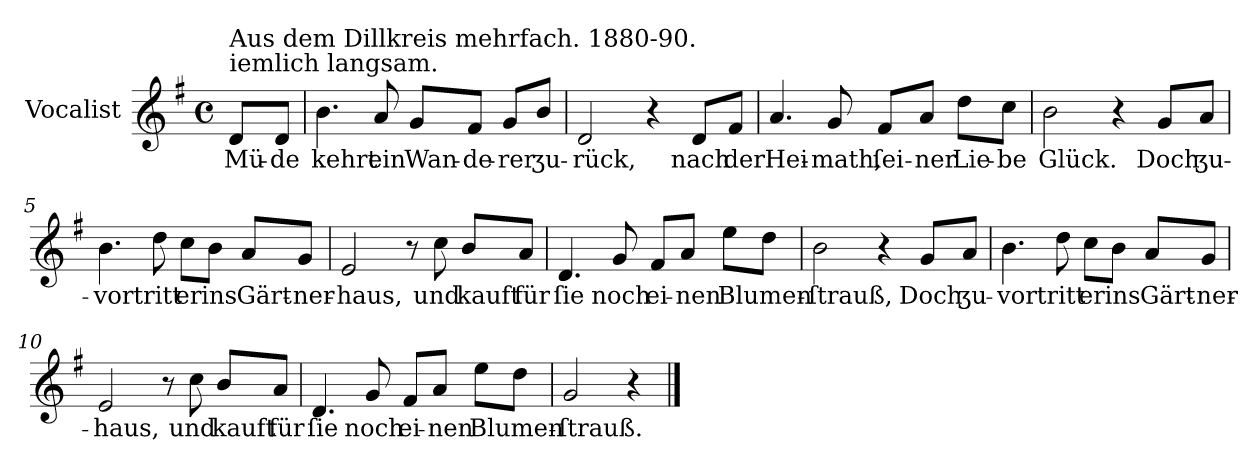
**kern	**text
*part1	*part1
*staff1	*staff1
*I"Vocalist	*
*k[f#]	*
*G:	*
*M4/4	*
*met(c)	*
=	=
!LO:TX:a:t=iemlich langsam.	!
!LO:TX:a:t=Aus dem Dillkreis mehrfach. 1880-90.	!
8dL	Mü-
8dJ	-de
=1	=1
4.b	kehrt
8a	ein
8gL	Wan-
8f#J	-de-
8gL	-rer
8b/J	ʒu-
=2	=2
2d	-rück,
4r	.
8dL	nach
8f#J	der
=3	=3
4.a	Hei-
8g	-math,
8f#L	ſei-
8aJ	-ner
8ddL	Lie-
8ccJ	-be
=4	=4
2b	Glück.
4r	.
8gL	Doch
8aJ	ʒu-
=5	=5
4.b	-vor
8dd	tritt
8ccL	er
8bJ	ins
8aL	Gärt-
8gJ	-ner-
=6	=6
2e	-haus,
8r	.
8cc	und
8bL	kauft
8aJ	für
=7	=7
4.d	ſie
8g	noch
8f#L	ei-
8aJ	-nen
8eeL	Blumen-
8ddJ	.
=8	=8
2b	-ſtrauß,
4r	.
8gL	Doch
8aJ	ʒu-
=9	=9
4.b	-vor
8dd	tritt
8ccL	er
8bJ	ins
8aL	Gärt-
8gJ	-ner-
=10	=10
2e	-haus,
8r	.
8cc	und
8bL	kauft
8aJ	für
=11	=11
4.d	ſie
8g	noch
8f#L	ei-
8aJ	-nen
8eeL	Blumen-
8ddJ	.
=12	=12
2g	-ſtrauß.
4r	.
==	==
*-	*-
